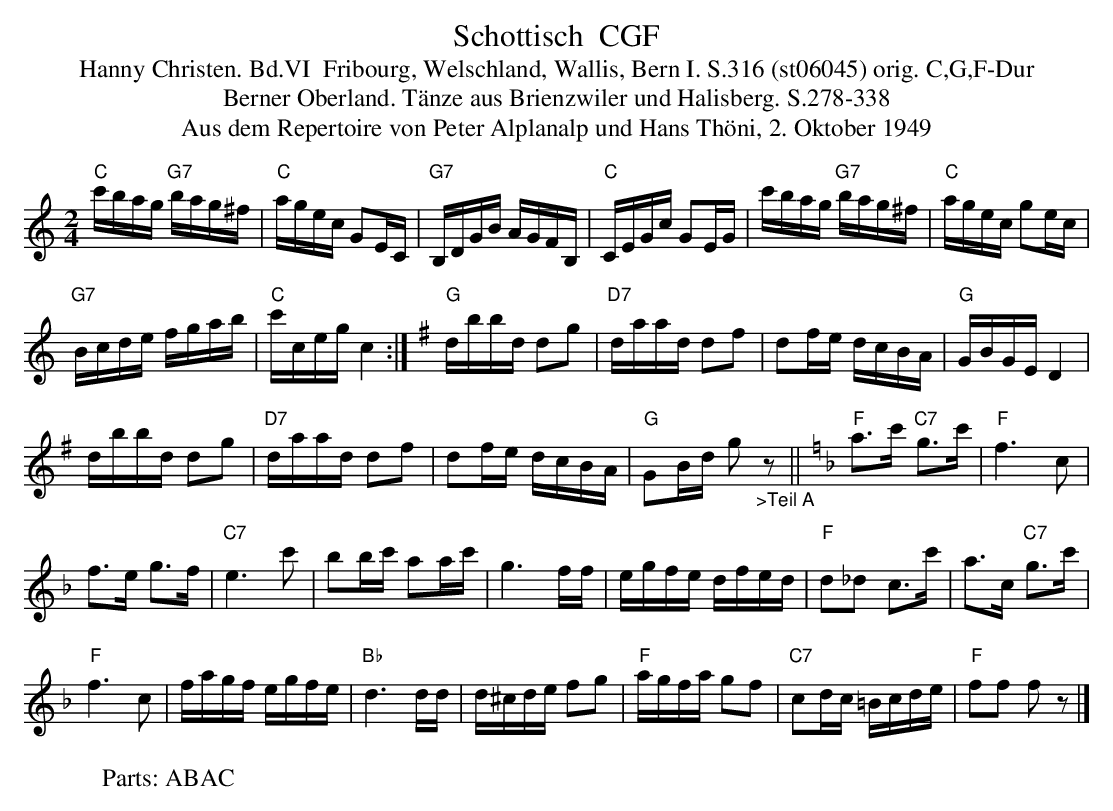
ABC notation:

X:1
T: Schottisch  CGF
T:Hanny Christen. Bd.VI  Fribourg, Welschland, Wallis, Bern I. S.316 (st06045) orig. C,G,F-Dur
T: Berner Oberland. T\"anze aus Brienzwiler und Halisberg. S.278-338
T: Aus dem Repertoire von Peter Alplanalp und Hans Th\"oni, 2. Oktober 1949
M:2/4
L:1/16
K:C %%MIDI gchordon
"C"c'bag "G7"bag^f | "C"agec G2EC | "G7"B,DGB AGFB, | "C"CEGc G2EG | c'bag "G7"bag^f | "C"agec g2ec |
"G7"Bcde fgab | "C"c'ceg c4 :| [K:G] "G"dbbd d2g2 | "D7"daad d2f2 | d2fe dcBA | "G"GBGE D4 |
dbbd d2g2 | "D7"daad d2f2 | d2fe dcBA | "G"G2Bd g2"_>Teil A"z2 || [K:F] "F"a3c' "C7"g3c' | "F"f6c2 |
f3e g3f | "C7"e6c'2 | b2bc' a2ac' | g6ff | egfe dfed | "F"d2_d2 c3c' | a3c "C7"g3c' |
"F"f6c2 | fagf egfe | "Bb"d6dd | d^cde f2g2 | "F"agfa g2f2 | "C7"c2dc =Bcde | "F"f2f2 f2z2 |]
W:Parts: ABAC
